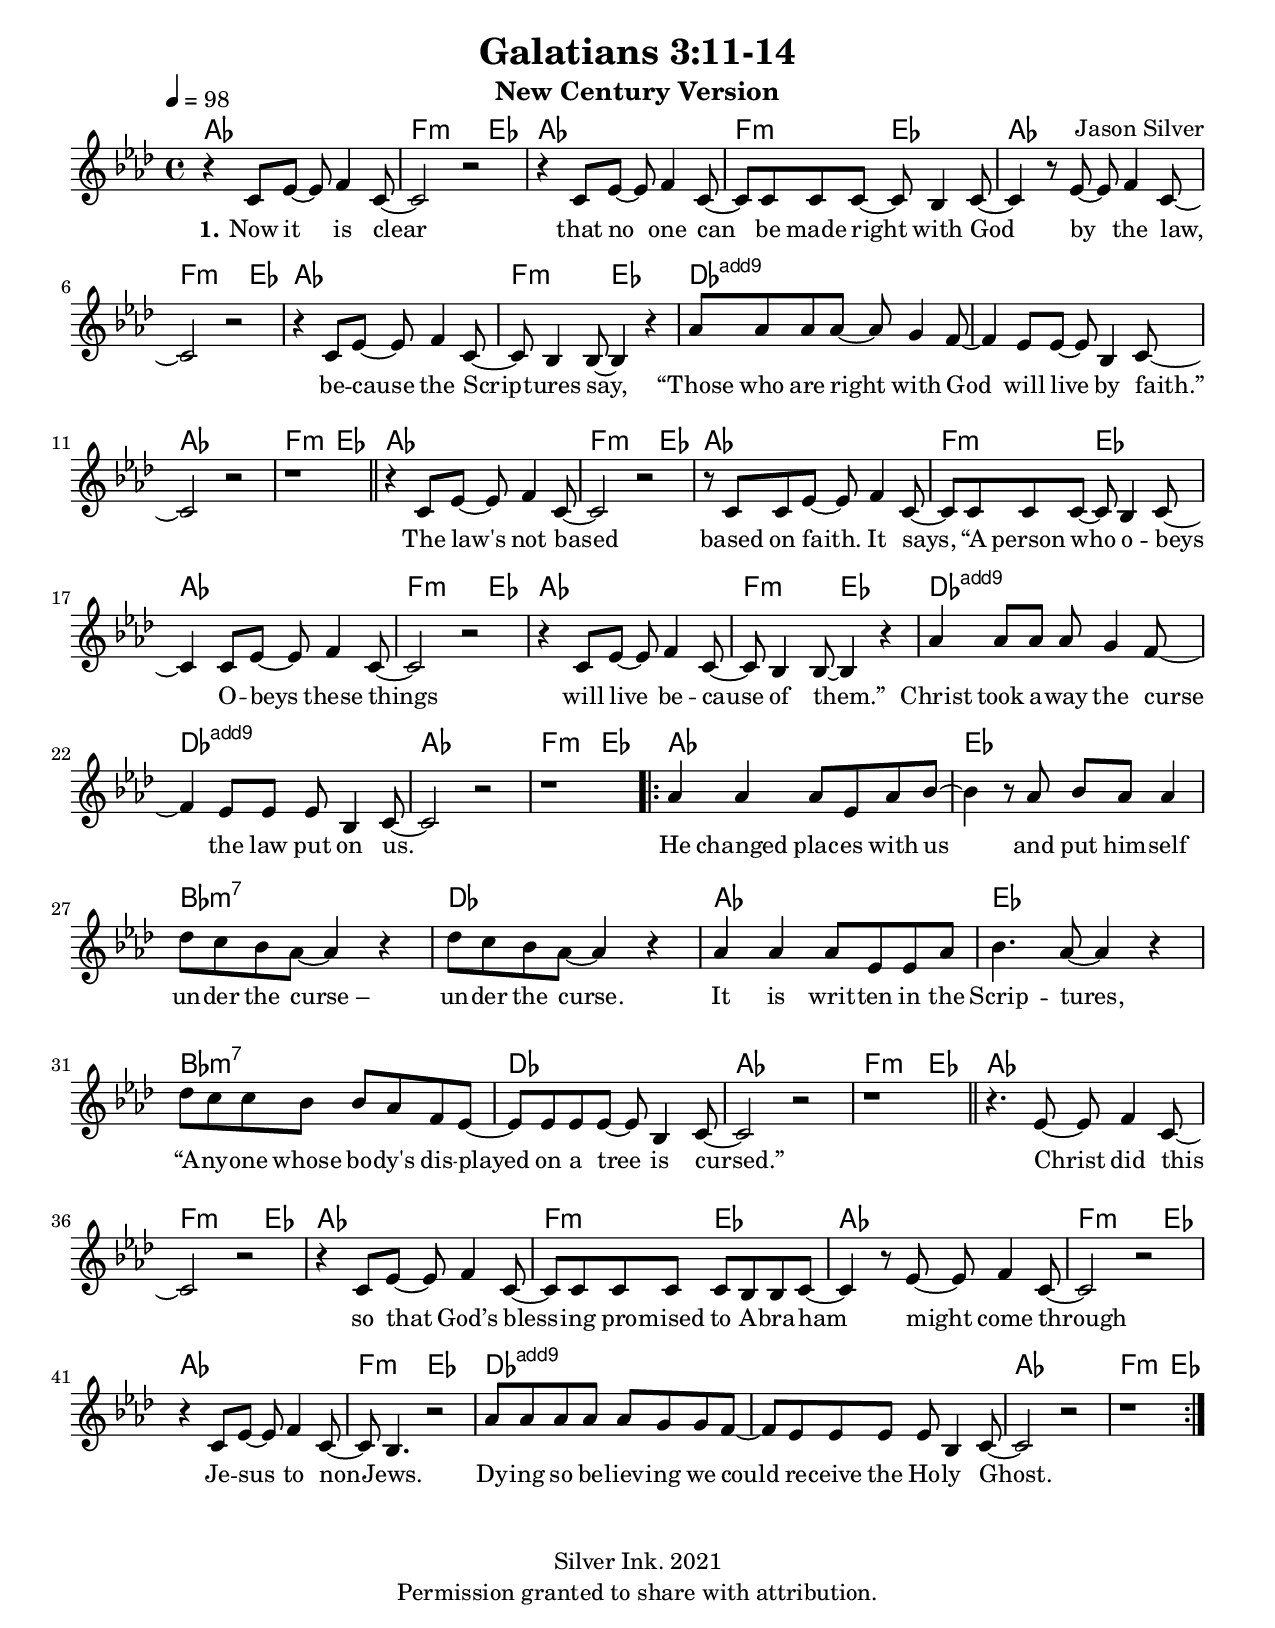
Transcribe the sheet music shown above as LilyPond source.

\language "english"
\version "2.18.2"
#(define (line-break-every-nth-engraver bars-per-line)
  (lambda (context)
     (make-engraver
       (acknowledgers ((paper-column-interface engraver grob source-engraver)
         (let ((current-bar (ly:context-property context 'currentBarNumber)))
           (if (= (remainder current-bar bars-per-line) 1)
               (if (eq? #t (ly:grob-property grob 'non-musical))
                   (set! (ly:grob-property grob 'line-break-permission) 'force)
                   (set! (ly:grob-property grob 'line-break-permission)
'())))))))))

\header {
  title = "Galatians 3:11-14"
  subtitle = "New Century Version"
  composer = "Jason Silver"
  poet = ""
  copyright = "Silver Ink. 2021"
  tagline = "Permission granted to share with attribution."
}
\paper {
  top-margin = #10
  bottom-margin = #4
  right-margin = #12
  left-margin = #12
  indent = #0
 	%min-systems-per-page = 11 % this allows you to squish line spacing

  % the distance between two systems in the same score:
  system-system-spacing = #'((basic-distance . 15 ) (minimum-distance . 0) (padding . -.59 ) (stretchability . 00))
  % the distance between the last system of a score and the first system of the score that follows it, when no (title or top-level) markup exists between them:
  score-system-spacing = #'((basic-distance . 0) (minimum-distance . 0) (padding . 0) (stretchability . 0))
  % the distance between a (title or top-level) markup and the system that follows it:
  markup-system-spacing = #'((basic-distance . 0) (padding . -6) (stretchability . 0))
  % the distance between the last system of a score and the (title or top-level) markup that follows it:
  score-markup-spacing = #'((basic-distance . 0) (padding . -5) (stretchability . 0))
  % the distance between two (title or top-level) markups:
  markup-markup-spacing = #'((basic-distance . 0) (padding . 0))
  % the distance from the top of the printable area (i.e. the bottom of the top margin) to the first system on a page, when there is no (title or top-level) markup between the two:
  top-system-spacing = #'((basic-distance . 0) (minimum-distance . 0) (padding . 0))
  % the distance from the top of the printable area (i.e. the bottom of the top margin) to the first (title or top-level) markup on a page, when there is no system between the two:
  top-markup-spacing = #'((basic-distance . 0) (minimum-distance . 0) (padding . 0))
  % the distance from the last system or top-level markup on a page to the bottom of the printable area (i.e. the top of the bottom margin):
  last-bottom-spacing = #'((basic-distance . 0 ) (minimum-distance . 0) (padding . 0) (stretchability . 0))

  paper-width = 21.59\cm
  paper-height = 27.94\cm
}
slashOn = {
  \override Rest #'stencil = #ly:percent-repeat-item-interface::beat-slash
  \override Rest #'thickness = #'0.48
  \override Rest #'slope = #'1.2
  \override Rest #'Y-offset = #'-.0
}
slashOff = {
  \revert Rest #'stencil
}
LyricFontSize = #.5
lyricNote = {
  % use \once \set melismaBusyProperties = #'(tieMelismaBusy) on the tie where the note sits
  \once \override Lyrics.LyricText.font-shape = #'italic
  \once \override Lyrics.LyricText.font-size = #.2
  \once \override LyricText.self-alignment-X = #LEFT
}
lyricNotePlacement = {
	\once \override NoteHead.stencil = #ly:text-interface::print
	\once \override NoteHead.text = \markup \musicglyph #"rests.2"
	\once  \hide Stem
}
sectionTitle = #(define-music-function
    (parser location theTitle)
    (string?)
    #{
    \mark \markup { \large \bold \concat { "            " #theTitle } }
    #}
)
textRepeats  = #(define-music-function
    (parser location theTitle)
    (string?)
    #{
    \once \override Score.RehearsalMark #'break-visibility = #'#(#t #t #f)
    \mark \markup { \right-align \small #theTitle }
    #}
)
GotoCoda = {
  \once \override Score.RehearsalMark #'break-visibility = #'#(#t #t #f)
  \mark \markup { \small \musicglyph #"scripts.coda" }
}
Coda = {
  \once \override Score.RehearsalMark #'break-visibility = #'#(#f #t #t)
  \mark \markup { \small \musicglyph #"scripts.coda" }
}
Segno = {
  \once \override Score.RehearsalMark #'break-visibility = #'#(#f #t #t)
  \mark \markup { \small \musicglyph #"scripts.segno" }
}
chExceptionMusic = {
  <c d e g>1-\markup { "2" } % notate as 1.2.3.5
  <c f g>1-\markup {"sus"}
  <c a d g>1-\markup { "m2" } % 1.6.2.
  <c e g d'>1-\markup { \super "add9" } % 1.3.5.9
  <c ef g d'>1-\markup { "m" \super "add9" } % 1.3.5.9
}
chExceptions = #(append (sequential-music-to-chord-exceptions chExceptionMusic #t) ignatzekExceptions)
chordNames = \chordmode {
	\set chordNameExceptions = #chExceptions
	\set chordChanges = ##t % ##t(true) or ##f(false)
	\set Staff.midiInstrument = #"string ensemble 1"
  af1 f2.:m ef4 af1 f2:m ef2 af1 f2.:m ef4 af1 f2:m ef
  df1:1.3.5.9 df1:1.3.5.9 af1 f2.:m ef4 
  af1 f2.:m ef4 af1 f2:m ef2 af1 f2.:m ef4 af1 f2:m ef
  df1:1.3.5.9 df1:1.3.5.9 af1 f2.:m ef4 

  af1 ef bf:m7 df af ef bf:m7 df af f2.:m ef4

  af1 f2.:m ef4 af1 f2:m ef2 af1 f2.:m ef4 af1 f2:m ef
  df1:1.3.5.9 df1:1.3.5.9 af1 f2.:m ef4 

   
}
melody = \relative c'{
  
  %           \set melismaBusyProperties = #'()
  \time 4/4
	\key af  \major
	\clef treble
	\tempo 4 = 98
  \override Score.MetronomeMark.padding = #3
  r4 c8 ef~ef f4 c8~c2 r2 | r4 c8 ef~ef f4 c8~|c c c c~c bf4 c8~|
  c4 r8 ef~ef f4 c8~c2 r2 | r4 c8 ef~ef f4 c8~|c bf4 bf8~bf4 r4 |
  af'8 af af af~af g4 f8~f4 ef8 ef~ef bf4 c8~c2 r2 | r1 \bar "||"
  r4 c8 ef~ef f4 c8~c2 r2 | r8 c c ef~ef f4 c8~|c c c c~c bf4 c8~|
  c4 c8 ef~ef f4 c8~c2 r2 | r4 c8 ef~ef f4 c8~|c bf4 bf8~bf4 r4 |
  af'4 af8 af af g4 f8~~f4 ef8 ef ef bf4 c8~c2 r2 | r1
  \bar ".|:-||"
  af'4 af af8 ef af bf~bf4 r8 af bf af af4 df8 c bf af~af4 r4 df8 c bf af~af4 r 
  af4 af af8 ef ef af bf4. af8~af4 r4 df8 c c bf bf af f ef~ef ef ef ef~ef bf4 c8~c2 r2 | r1
  \bar "||"
  r4. ef8~ef f4 c8~c2 r2 | r4 c8 ef~ef f4 c8~|c c c c c bf bf c~|
  c4 r8 ef~ef f4 c8~c2 r2 | r4 c8 ef~ef f4 c8~|c bf4. r2 |
  af'8 af af af af g g f~f ef ef ef ef bf4 c8~c2 r2 | r1 \bar ":|."


}
nothing = \lyricmode {}
verseone = \lyricmode {
  \override LyricText #'font-size = \LyricFontSize
  \set stanza = "1."
  Now it is clear 
  that no one can be made right with God 
  by the law,
  be -- cause the Scrip -- tures say, 
  “Those who are right with God will live by faith.”
  The law's not based 
  based on faith. It says, “A person who o -- beys 
  O -- beys these things will 
  live be -- cause of them.”
  Christ took a -- way the curse the law put on us. 
  
  He changed plac -- es with us and put him -- self 
  un -- der the curse_– un -- der the curse. 
  It is writ -- ten in the Scrip -- tures, 
  “A -- ny -- one whose bo -- dy's dis -- played on a tree is cursed.” 

  Christ did this 
  so that God’s bless -- ing pro -- mised to A -- bra -- ham 
  might come through 
  Je -- sus to non -- Jews. 

  Dy -- ing so be -- liev -- ing we could re -- ceive the Ho -- ly Ghost.
  
}
versetwo = \lyricmode {
	\override LyricText #'font-size = \LyricFontSize
  \set stanza = "3."

}
versethree = \lyricmode {
	\override LyricText #'font-size = \LyricFontSize
	\set stanza = "3."
}
versefour = \lyricmode {
	\override LyricText #'font-size = \LyricFontSize
	\set stanza = "3."
}
versefive = \lyricmode {
	\override LyricText #'font-size = \LyricFontSize
	\set stanza = "4."
}
versesix = \lyricmode {
	\override LyricText #'font-size = \LyricFontSize
}
verseseven = \lyricmode {
	\override LyricText #'font-size = \LyricFontSize
}
verseeight = \lyricmode {
}
\score {
	<<
		\new ChordNames {
			\chordNames
		}
		\new Staff
		<<
			\new Voice = "one" {
				\melody
			}
			\addlyrics {
				\verseone
			}
			\addlyrics {
				\versetwo
			}
			\addlyrics {
				\versethree
			}
			\addlyrics {
				\versefour
			}
			\addlyrics {
				\versefive
			}
			\addlyrics {
				\versesix
			}
			\addlyrics {
				\verseseven
			}
			\addlyrics {
				\verseeight
			}
			>>
	>>
	\layout {
		#(layout-set-staff-size 20)
		\context {
			\Score
			% \override NonMusicalPaperColumn #'line-break-permission = ##f
			%\consists #(line-break-every-nth-engraver 4)
		}
	}
	\midi { }
}